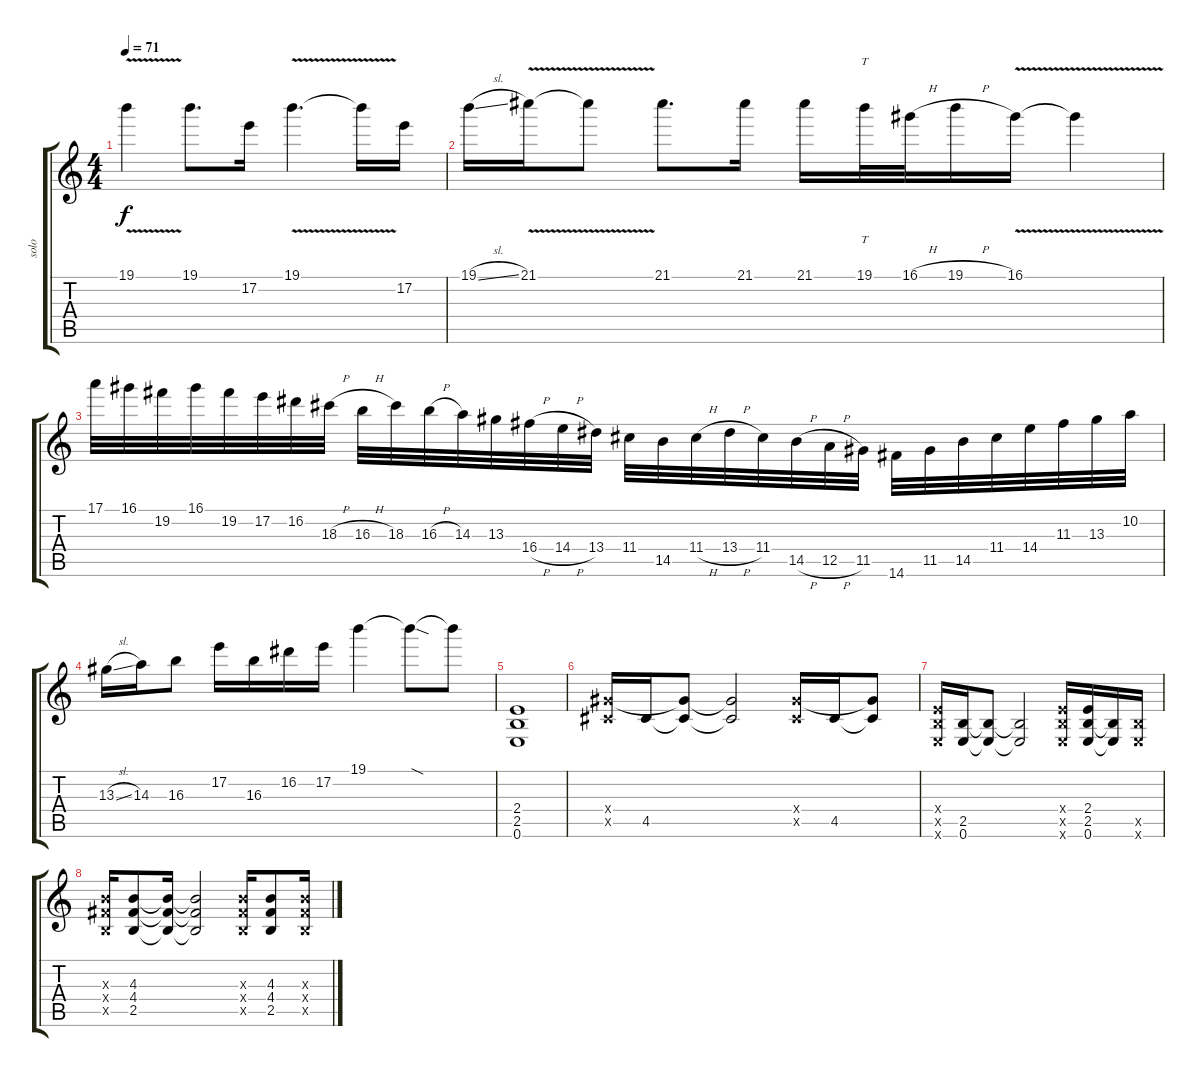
\track ("solo" "solo") {instrument distortionguitar}
\staff {score tabs}
\tuning (E4 B3 G3 D3 A2 E2) {hide}
\ts (4 4)
\tempo 71
\clef g2
\ks c
19.1{v}.4{dy f} 19.1.8{d} 17.2.16 19.1{v}.4{d} 19.1{t}.16 17.2.16 |
19.1{sl}.16 21.1{v}.16 21.1{t}.8 21.1.8{d} 21.1.16 21.1.16 19.1.32{tt} 16.1{h}.32 19.1{h}.16 16.1{v}.16 16.1{t}.4 |
17.1.32 16.1.32 19.2.32 16.1.32 19.2.32 17.2.32 16.2.32 18.3{h}.32 16.3{h}.32 18.3.32 16.3{h}.32 14.3.32 13.3.32 16.4{h}.32 14.4{h}.32 13.4.32 11.4.32 14.5.32 11.4{h}.32 13.4{h}.32 11.4.32 14.5{h}.32 12.5{h}.32 11.5.32 14.6.32 11.5.32 14.5.32 11.4.32 14.4.32 11.3.32 13.3.32 10.2.32 |
13.3{sl}.16 14.3.16 16.3.8 17.2.16 16.3.16 16.2.16 17.2.16 19.1.4 19.1{sod t}.8 19.1{t}.8 |
(2.4 2.5 0.6).1{volume 13} |
(6.4{x} 4.5{x}).16 4.5.16 (6.4{t} 4.5{t}).8 (6.4{t} 4.5{t}).2 (6.4{x} 4.5{x}).16 4.5.16 (6.4{t} 4.5{t}).8 |
(2.4{x} 2.5{x} 0.6{x}).16 (2.5 0.6).16 (2.5{t} 0.6{t}).8 (2.5{t} 0.6{t}).2 (2.4{x} 2.5{x} 0.6{x}).16 (2.4 2.5 0.6).16 (2.5{t} 0.6{t}).16 (2.5{x} 0.6{x}).16 |
(4.3{x} 4.4{x} 2.5{x}).16 (4.3 4.4 2.5).8 (4.3{t} 4.4{t} 2.5{t}).16 (4.3{t} 4.4{t} 2.5{t}).2 (4.3{x} 4.4{x} 2.5{x}).16 (4.3 4.4 2.5).8 (4.3{x} 4.4{x} 2.5{x}).16
